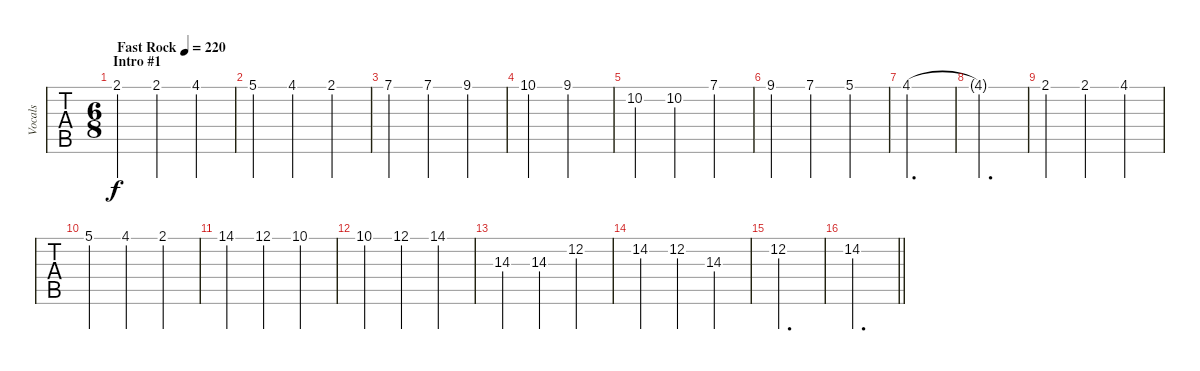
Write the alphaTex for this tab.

\track ("Vocals" "Vocals") {instrument lead5charang}
\staff {tabs}
\tuning (Db4 Ab3 E3 B2 Gb2 Db2) {hide}
\ts (6 8)
\section ("" "Intro #1")
\tempo (220 "Fast Rock")
\clef g2
\ks c
2.1.4{dy f instrument lead5charang} 2.1.4 4.1.4 |
5.1.4 4.1.4 2.1.4 |
7.1.4 7.1.4 9.1.4 |
10.1.4 9.1.2 |
10.2.4 10.2.4 7.1.4 |
9.1.4 7.1.4 5.1.4 |
4.1.2{d} |
4.1{t}.2{d} |
2.1.4 2.1.4 4.1.4 |
5.1.4 4.1.4 2.1.4 |
14.1.4 12.1.4 10.1.4 |
10.1.4 12.1.4 14.1.4 |
14.3.4 14.3.4 12.2.4 |
14.2.4 12.2.4 14.3.4 |
12.2.2{d} |
\barLineRight lightlight
14.2.2{d}
